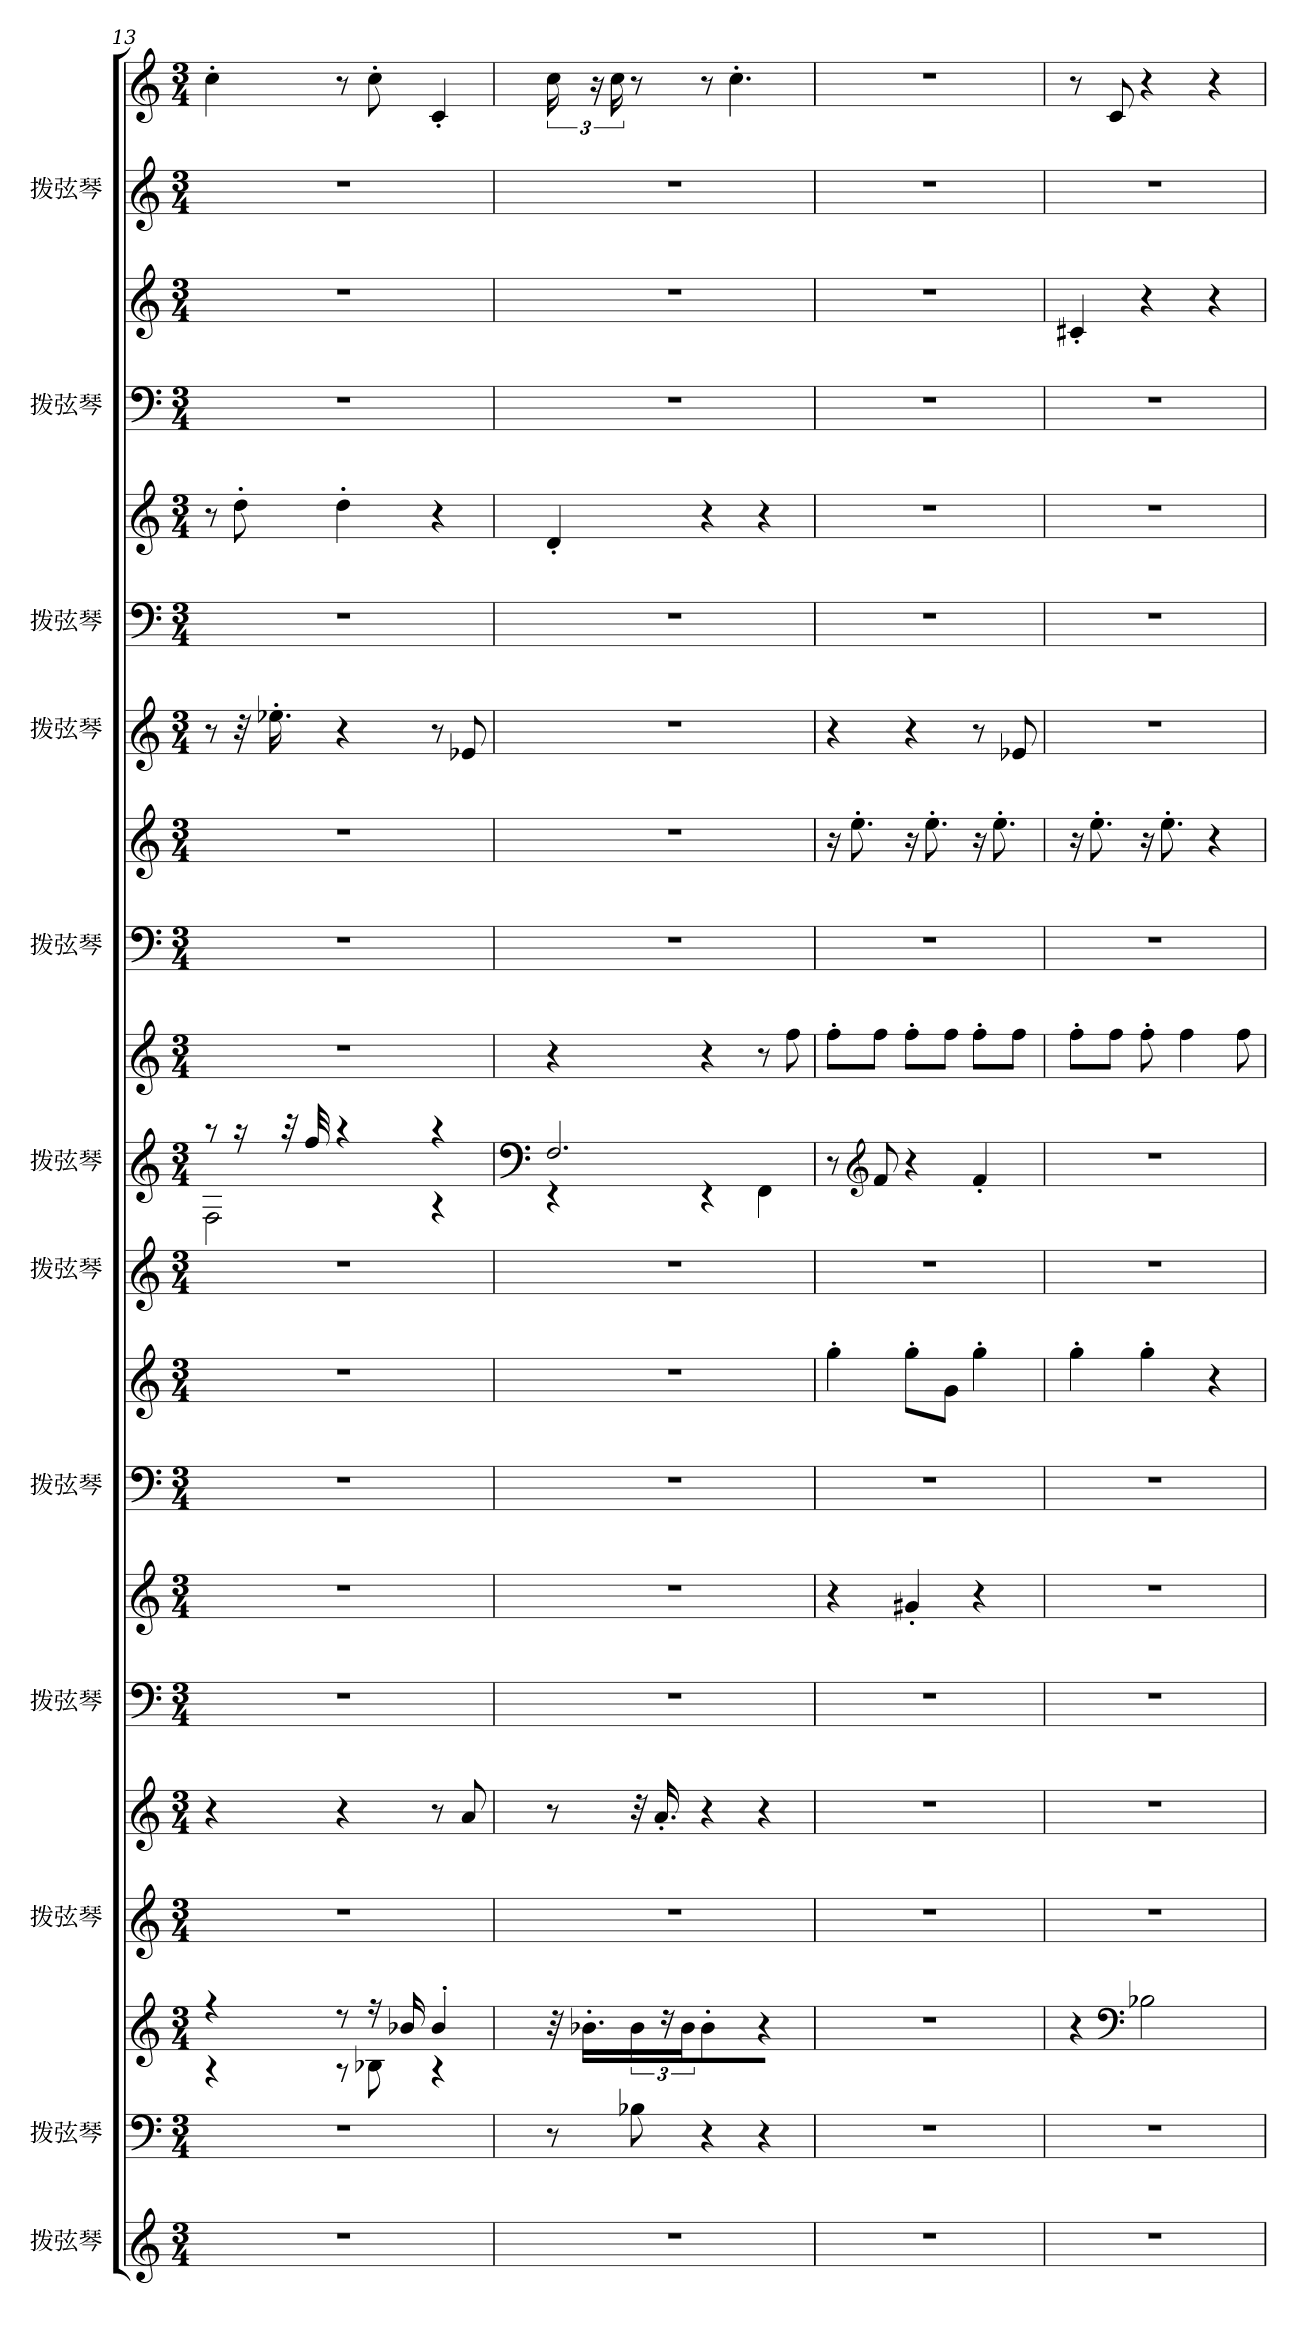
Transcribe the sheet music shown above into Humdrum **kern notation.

**kern	**kern	**kern	**kern	**kern	**kern	**kern	**kern	**kern	**kern	**kern	**kern	**kern	**kern	**kern	**kern	**kern	**kern	**kern	**kern	**kern
*part12	*part11	*part11	*part10	*part10	*part9	*part9	*part8	*part8	*part7	*part6	*part6	*part5	*part5	*part4	*part3	*part3	*part2	*part2	*part1	*part1
*staff21	*staff20	*staff19	*staff18	*staff17	*staff16	*staff15	*staff14	*staff13	*staff12	*staff11	*staff10	*staff9	*staff8	*staff7	*staff6	*staff5	*staff4	*staff3	*staff2	*staff1
*I"拨弦琴	*I"拨弦琴	*	*I"拨弦琴	*	*I"拨弦琴	*	*I"拨弦琴	*	*I"拨弦琴	*I"拨弦琴	*	*I"拨弦琴	*	*I"拨弦琴	*I"拨弦琴	*	*I"拨弦琴	*	*I"拨弦琴	*
*clefG2	*clefF4	*clefG2	*clefG2	*clefG2	*clefF4	*clefG2	*clefF4	*clefG2	*clefG2	*clefG2	*clefG2	*clefF4	*clefG2	*clefG2	*clefF4	*clefG2	*clefF4	*clefG2	*clefG2	*clefG2
*k[]	*k[]	*k[]	*k[]	*k[]	*k[]	*k[]	*k[]	*k[]	*k[]	*k[]	*k[]	*k[]	*k[]	*k[]	*k[]	*k[]	*k[]	*k[]	*k[]	*k[]
*M3/4	*M3/4	*M3/4	*M3/4	*M3/4	*M3/4	*M3/4	*M3/4	*M3/4	*M3/4	*M3/4	*M3/4	*M3/4	*M3/4	*M3/4	*M3/4	*M3/4	*M3/4	*M3/4	*M3/4	*M3/4
=13	=13	=13	=13	=13	=13	=13	=13	=13	=13	=13	=13	=13	=13	=13	=13	=13	=13	=13	=13	=13
*	*	*^	*	*	*	*	*	*	*	*^	*	*	*	*	*	*	*	*	*	*
2.r	2.r	4r	4r	2.r	4r	2.r	2.r	2.r	2.r	2.r	8r	2F\	2.r	2.r	2.r	8r	2.r	8r	2.r	2.r	2.r	4cc'\
.	.	.	.	.	.	.	.	.	.	.	16r	.	.	.	.	32r	.	8dd'\	.	.	.	.
.	.	.	.	.	.	.	.	.	.	.	.	.	.	.	.	16.ee-X'\	.	.	.	.	.	.
.	.	.	.	.	.	.	.	.	.	.	32r	.	.	.	.	.	.	.	.	.	.	.
.	.	.	.	.	.	.	.	.	.	.	32ff/	.	.	.	.	.	.	.	.	.	.	.
.	.	8r	8r	.	4r	.	.	.	.	.	4r	.	.	.	.	4r	.	4dd'\	.	.	.	8r
.	.	16r	8B-X\	.	.	.	.	.	.	.	.	.	.	.	.	.	.	.	.	.	.	8cc'\
.	.	16b-X/	.	.	.	.	.	.	.	.	.	.	.	.	.	.	.	.	.	.	.	.
.	.	4b-'/	4r	.	8r	.	.	.	.	.	4r	4r	.	.	.	8r	.	4r	.	.	.	4c'/
.	.	.	.	.	8a/	.	.	.	.	.	.	.	.	.	.	8e-X/	.	.	.	.	.	.
*	*	*v	*v	*	*	*	*	*	*	*	*	*	*	*	*	*	*	*	*	*	*	*
!!LO:PB:g=z
=14	=14	=14	=14	=14	=14	=14	=14	=14	=14	=14	=14	=14	=14	=14	=14	=14	=14	=14	=14	=14	=14
*	*	*	*	*	*	*	*	*	*	*clefF4	*	*	*	*	*	*	*	*	*	*	*
2.r	8r	32r	2.r	8r	2.r	2.r	2.r	2.r	2.r	2.F/	4r	4r	2.r	2.r	2.r	2.r	4d'/	2.r	2.r	2.r	24cc\
.	.	16.b-X'\LL	.	.	.	.	.	.	.	.	.	.	.	.	.	.	.	.	.	.	.
.	.	.	.	.	.	.	.	.	.	.	.	.	.	.	.	.	.	.	.	.	24r
.	.	.	.	.	.	.	.	.	.	.	.	.	.	.	.	.	.	.	.	.	24cc\
.	8B-X\	24b-\JJ	.	32r	.	.	.	.	.	.	.	.	.	.	.	.	.	.	.	.	8r
.	.	.	.	16.a'/	.	.	.	.	.	.	.	.	.	.	.	.	.	.	.	.	.
.	.	24r	.	.	.	.	.	.	.	.	.	.	.	.	.	.	.	.	.	.	.
.	.	24b-\	.	.	.	.	.	.	.	.	.	.	.	.	.	.	.	.	.	.	.
.	4r	4b-'\	.	4r	.	.	.	.	.	.	4r	4r	.	.	.	.	4r	.	.	.	8r
.	.	.	.	.	.	.	.	.	.	.	.	.	.	.	.	.	.	.	.	.	4.cc'\
.	4r	4r	.	4r	.	.	.	.	.	.	4FF\	8r	.	.	.	.	4r	.	.	.	.
.	.	.	.	.	.	.	.	.	.	.	.	8ff\	.	.	.	.	.	.	.	.	.
*	*	*	*	*	*	*	*	*	*	*v	*v	*	*	*	*	*	*	*	*	*	*
=15	=15	=15	=15	=15	=15	=15	=15	=15	=15	=15	=15	=15	=15	=15	=15	=15	=15	=15	=15	=15
2.r	2.r	2.r	2.r	2.r	2.r	4r	2.r	4gg'\	2.r	8r	8ff'\L	2.r	16r	4r	2.r	2.r	2.r	2.r	2.r	2.r
.	.	.	.	.	.	.	.	.	.	.	.	.	8.ee'\	.	.	.	.	.	.	.
*	*	*	*	*	*	*	*	*	*	*clefG2	*	*	*	*	*	*	*	*	*	*
.	.	.	.	.	.	.	.	.	.	8f/	8ff\J	.	.	.	.	.	.	.	.	.
.	.	.	.	.	.	4g#X'/	.	8gg'\L	.	4r	8ff'\L	.	16r	4r	.	.	.	.	.	.
.	.	.	.	.	.	.	.	.	.	.	.	.	8.ee'\	.	.	.	.	.	.	.
.	.	.	.	.	.	.	.	8g\J	.	.	8ff\J	.	.	.	.	.	.	.	.	.
.	.	.	.	.	.	4r	.	4gg'\	.	4f'/	8ff'\L	.	16r	8r	.	.	.	.	.	.
.	.	.	.	.	.	.	.	.	.	.	.	.	8.ee'\	.	.	.	.	.	.	.
.	.	.	.	.	.	.	.	.	.	.	8ff\J	.	.	8e-X/	.	.	.	.	.	.
=16	=16	=16	=16	=16	=16	=16	=16	=16	=16	=16	=16	=16	=16	=16	=16	=16	=16	=16	=16	=16
2.r	2.r	4r	2.r	2.r	2.r	2.r	2.r	4gg'\	2.r	2.r	8ff'\L	2.r	16r	2.r	2.r	2.r	2.r	4c#X'/	2.r	8r
.	.	.	.	.	.	.	.	.	.	.	.	.	8.ee'\	.	.	.	.	.	.	.
.	.	.	.	.	.	.	.	.	.	.	8ff\J	.	.	.	.	.	.	.	.	8c/
*	*	*clefF4	*	*	*	*	*	*	*	*	*	*	*	*	*	*	*	*	*	*
.	.	2B-X\	.	.	.	.	.	4gg'\	.	.	8ff'\	.	16r	.	.	.	.	4r	.	4r
.	.	.	.	.	.	.	.	.	.	.	.	.	8.ee'\	.	.	.	.	.	.	.
.	.	.	.	.	.	.	.	.	.	.	4ff\	.	.	.	.	.	.	.	.	.
.	.	.	.	.	.	.	.	4r	.	.	.	.	4r	.	.	.	.	4r	.	4r
.	.	.	.	.	.	.	.	.	.	.	8ff\	.	.	.	.	.	.	.	.	.
=	=	=	=	=	=	=	=	=	=	=	=	=	=	=	=	=	=	=	=	=
*-	*-	*-	*-	*-	*-	*-	*-	*-	*-	*-	*-	*-	*-	*-	*-	*-	*-	*-	*-	*-
